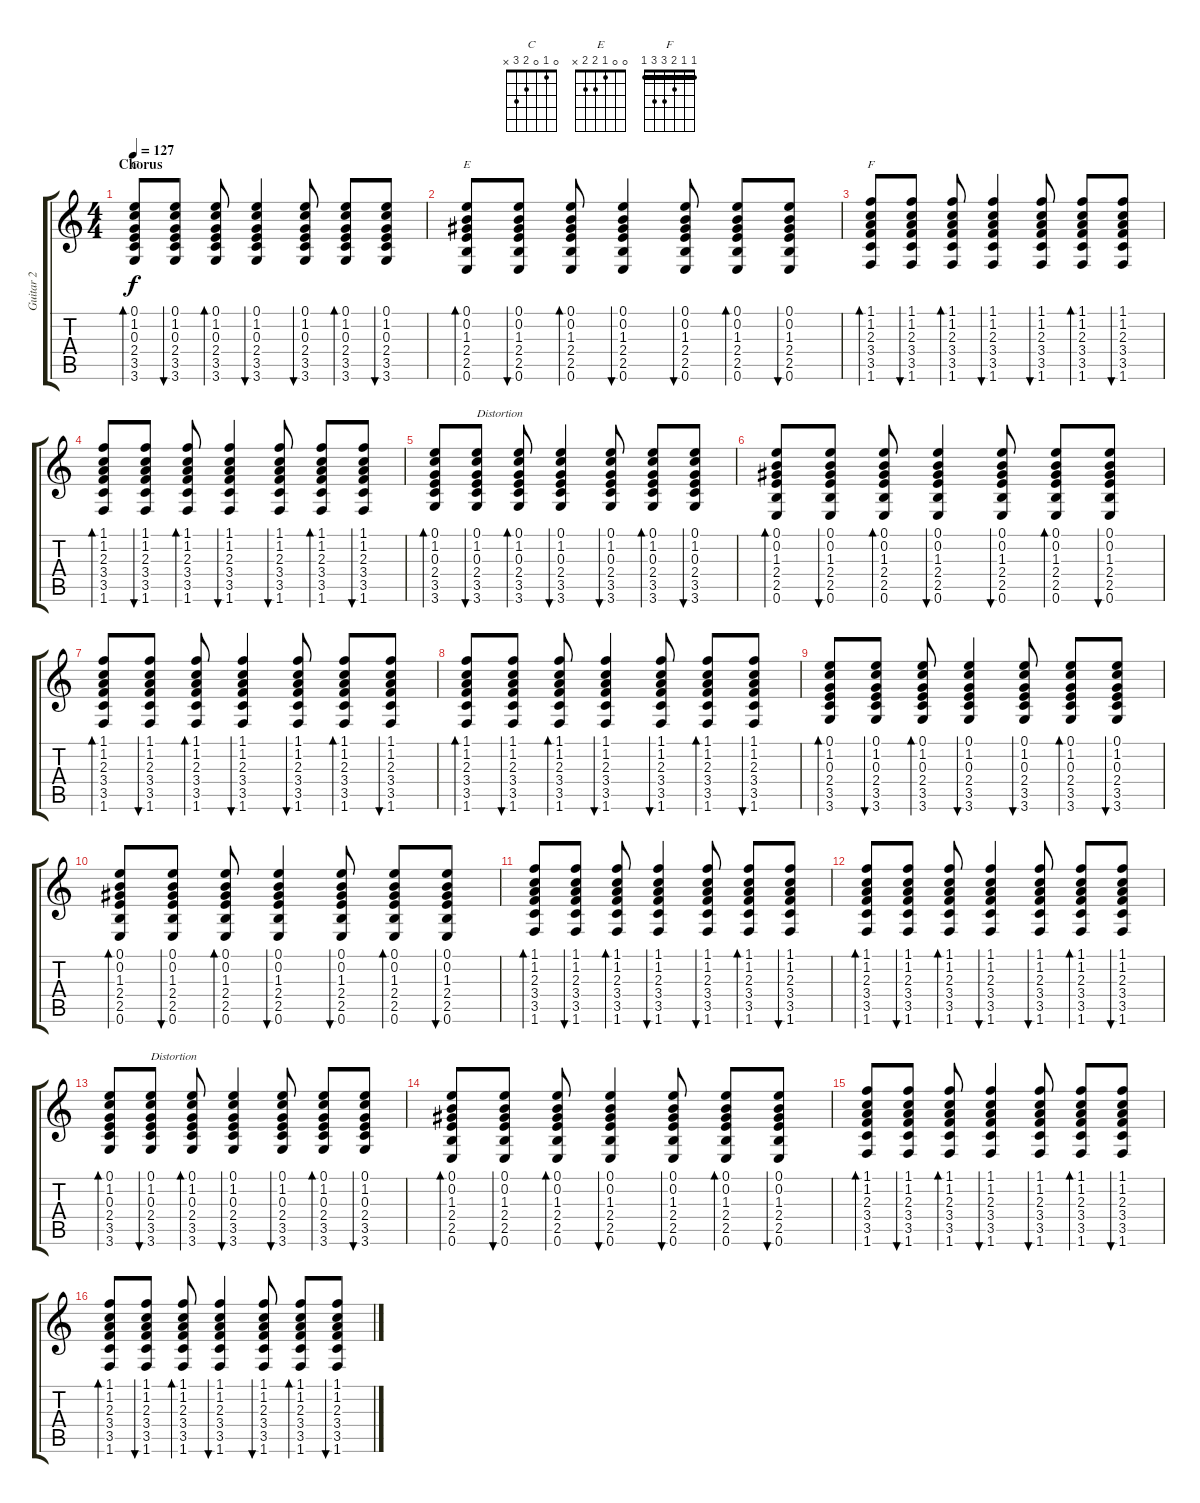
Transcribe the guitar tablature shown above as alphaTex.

\track ("Guitar 2" "Guitar 2") {instrument overdrivenguitar}
\staff {score tabs}
\tuning (E4 B3 G3 D3 A2 E2) {hide}
\chord ("C" 0 1 0 2 3 x)
\chord ("E" 0 0 1 2 2 x)
\chord ("F" 1 1 2 3 3 1) {barre 1}
\ts (4 4)
\section ("" "Chorus")
\tempo 127
\clef g2
\ks c
(0.1 1.2 0.3 2.4 3.5 3.6).8{bd 30 ch "C" dy f volume 9 instrument overdrivenguitar} (0.1 1.2 0.3 2.4 3.5 3.6).8{bu 30} (0.1 1.2 0.3 2.4 3.5 3.6).8{bd 30} (0.1 1.2 0.3 2.4 3.5 3.6).4{bu 30} (0.1 1.2 0.3 2.4 3.5 3.6).8{bu 30} (0.1 1.2 0.3 2.4 3.5 3.6).8{bd 30} (0.1 1.2 0.3 2.4 3.5 3.6).8{bu 30} |
(0.1 0.2 1.3 2.4 2.5 0.6).8{bd 30 ch "E"} (0.1 0.2 1.3 2.4 2.5 0.6).8{bu 30} (0.1 0.2 1.3 2.4 2.5 0.6).8{bd 30} (0.1 0.2 1.3 2.4 2.5 0.6).4{bu 30} (0.1 0.2 1.3 2.4 2.5 0.6).8{bu 30} (0.1 0.2 1.3 2.4 2.5 0.6).8{bd 30} (0.1 0.2 1.3 2.4 2.5 0.6).8{bu 30} |
(1.1 1.2 2.3 3.4 3.5 1.6).8{bd 30 ch "F"} (1.1 1.2 2.3 3.4 3.5 1.6).8{bu 30} (1.1 1.2 2.3 3.4 3.5 1.6).8{bd 30} (1.1 1.2 2.3 3.4 3.5 1.6).4{bu 30} (1.1 1.2 2.3 3.4 3.5 1.6).8{bu 30} (1.1 1.2 2.3 3.4 3.5 1.6).8{bd 30} (1.1 1.2 2.3 3.4 3.5 1.6).8{bu 30} |
(1.1 1.2 2.3 3.4 3.5 1.6).8{bd 30} (1.1 1.2 2.3 3.4 3.5 1.6).8{bu 30} (1.1 1.2 2.3 3.4 3.5 1.6).8{bd 30} (1.1 1.2 2.3 3.4 3.5 1.6).4{bu 30} (1.1 1.2 2.3 3.4 3.5 1.6).8{bu 30} (1.1 1.2 2.3 3.4 3.5 1.6).8{bd 30} (1.1 1.2 2.3 3.4 3.5 1.6).8{bu 30} |
(0.1 1.2 0.3 2.4 3.5 3.6).8{bd 30 volume 9 instrument overdrivenguitar} (0.1 1.2 0.3 2.4 3.5 3.6).8{bu 30 txt "Distortion"} (0.1 1.2 0.3 2.4 3.5 3.6).8{bd 30} (0.1 1.2 0.3 2.4 3.5 3.6).4{bu 30} (0.1 1.2 0.3 2.4 3.5 3.6).8{bu 30} (0.1 1.2 0.3 2.4 3.5 3.6).8{bd 30} (0.1 1.2 0.3 2.4 3.5 3.6).8{bu 30} |
(0.1 0.2 1.3 2.4 2.5 0.6).8{bd 30} (0.1 0.2 1.3 2.4 2.5 0.6).8{bu 30} (0.1 0.2 1.3 2.4 2.5 0.6).8{bd 30} (0.1 0.2 1.3 2.4 2.5 0.6).4{bu 30} (0.1 0.2 1.3 2.4 2.5 0.6).8{bu 30} (0.1 0.2 1.3 2.4 2.5 0.6).8{bd 30} (0.1 0.2 1.3 2.4 2.5 0.6).8{bu 30} |
(1.1 1.2 2.3 3.4 3.5 1.6).8{bd 30} (1.1 1.2 2.3 3.4 3.5 1.6).8{bu 30} (1.1 1.2 2.3 3.4 3.5 1.6).8{bd 30} (1.1 1.2 2.3 3.4 3.5 1.6).4{bu 30} (1.1 1.2 2.3 3.4 3.5 1.6).8{bu 30} (1.1 1.2 2.3 3.4 3.5 1.6).8{bd 30} (1.1 1.2 2.3 3.4 3.5 1.6).8{bu 30} |
(1.1 1.2 2.3 3.4 3.5 1.6).8{bd 30} (1.1 1.2 2.3 3.4 3.5 1.6).8{bu 30} (1.1 1.2 2.3 3.4 3.5 1.6).8{bd 30} (1.1 1.2 2.3 3.4 3.5 1.6).4{bu 30} (1.1 1.2 2.3 3.4 3.5 1.6).8{bu 30} (1.1 1.2 2.3 3.4 3.5 1.6).8{bd 30} (1.1 1.2 2.3 3.4 3.5 1.6).8{bu 30} |
(0.1 1.2 0.3 2.4 3.5 3.6).8{bd 30 volume 9 instrument overdrivenguitar} (0.1 1.2 0.3 2.4 3.5 3.6).8{bu 30} (0.1 1.2 0.3 2.4 3.5 3.6).8{bd 30} (0.1 1.2 0.3 2.4 3.5 3.6).4{bu 30} (0.1 1.2 0.3 2.4 3.5 3.6).8{bu 30} (0.1 1.2 0.3 2.4 3.5 3.6).8{bd 30} (0.1 1.2 0.3 2.4 3.5 3.6).8{bu 30} |
(0.1 0.2 1.3 2.4 2.5 0.6).8{bd 30} (0.1 0.2 1.3 2.4 2.5 0.6).8{bu 30} (0.1 0.2 1.3 2.4 2.5 0.6).8{bd 30} (0.1 0.2 1.3 2.4 2.5 0.6).4{bu 30} (0.1 0.2 1.3 2.4 2.5 0.6).8{bu 30} (0.1 0.2 1.3 2.4 2.5 0.6).8{bd 30} (0.1 0.2 1.3 2.4 2.5 0.6).8{bu 30} |
(1.1 1.2 2.3 3.4 3.5 1.6).8{bd 30} (1.1 1.2 2.3 3.4 3.5 1.6).8{bu 30} (1.1 1.2 2.3 3.4 3.5 1.6).8{bd 30} (1.1 1.2 2.3 3.4 3.5 1.6).4{bu 30} (1.1 1.2 2.3 3.4 3.5 1.6).8{bu 30} (1.1 1.2 2.3 3.4 3.5 1.6).8{bd 30} (1.1 1.2 2.3 3.4 3.5 1.6).8{bu 30} |
(1.1 1.2 2.3 3.4 3.5 1.6).8{bd 30} (1.1 1.2 2.3 3.4 3.5 1.6).8{bu 30} (1.1 1.2 2.3 3.4 3.5 1.6).8{bd 30} (1.1 1.2 2.3 3.4 3.5 1.6).4{bu 30} (1.1 1.2 2.3 3.4 3.5 1.6).8{bu 30} (1.1 1.2 2.3 3.4 3.5 1.6).8{bd 30} (1.1 1.2 2.3 3.4 3.5 1.6).8{bu 30} |
(0.1 1.2 0.3 2.4 3.5 3.6).8{bd 30 volume 9 instrument overdrivenguitar} (0.1 1.2 0.3 2.4 3.5 3.6).8{bu 30 txt "Distortion"} (0.1 1.2 0.3 2.4 3.5 3.6).8{bd 30} (0.1 1.2 0.3 2.4 3.5 3.6).4{bu 30} (0.1 1.2 0.3 2.4 3.5 3.6).8{bu 30} (0.1 1.2 0.3 2.4 3.5 3.6).8{bd 30} (0.1 1.2 0.3 2.4 3.5 3.6).8{bu 30} |
(0.1 0.2 1.3 2.4 2.5 0.6).8{bd 30} (0.1 0.2 1.3 2.4 2.5 0.6).8{bu 30} (0.1 0.2 1.3 2.4 2.5 0.6).8{bd 30} (0.1 0.2 1.3 2.4 2.5 0.6).4{bu 30} (0.1 0.2 1.3 2.4 2.5 0.6).8{bu 30} (0.1 0.2 1.3 2.4 2.5 0.6).8{bd 30} (0.1 0.2 1.3 2.4 2.5 0.6).8{bu 30} |
(1.1 1.2 2.3 3.4 3.5 1.6).8{bd 30} (1.1 1.2 2.3 3.4 3.5 1.6).8{bu 30} (1.1 1.2 2.3 3.4 3.5 1.6).8{bd 30} (1.1 1.2 2.3 3.4 3.5 1.6).4{bu 30} (1.1 1.2 2.3 3.4 3.5 1.6).8{bu 30} (1.1 1.2 2.3 3.4 3.5 1.6).8{bd 30} (1.1 1.2 2.3 3.4 3.5 1.6).8{bu 30} |
(1.1 1.2 2.3 3.4 3.5 1.6).8{bd 30} (1.1 1.2 2.3 3.4 3.5 1.6).8{bu 30} (1.1 1.2 2.3 3.4 3.5 1.6).8{bd 30} (1.1 1.2 2.3 3.4 3.5 1.6).4{bu 30} (1.1 1.2 2.3 3.4 3.5 1.6).8{bu 30} (1.1 1.2 2.3 3.4 3.5 1.6).8{bd 30} (1.1 1.2 2.3 3.4 3.5 1.6).8{bu 30}
